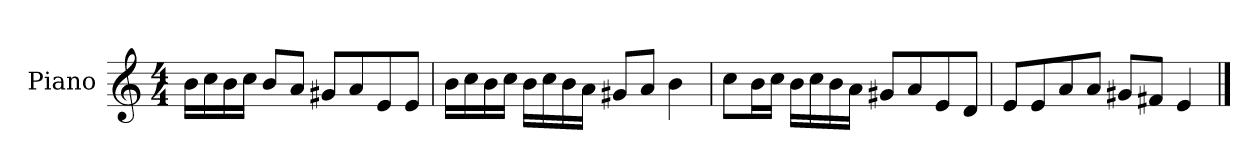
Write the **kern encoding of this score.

**kern
*part1
*staff1
*I"Piano
*I'P-no
*clefG2
*k[]
*M4/4
*MM90
=1
16b\LL
16cc\
16b\
16cc\JJ
8b/L
8a/J
8g#X/L
8a/
8e/
8e/J
=2
16b\LL
16cc\
16b\
16cc\JJ
16b\LL
16cc\
16b\
16a\JJ
8g#X/L
8a/J
4b\
=3
8cc\L
16b\L
16cc\JJ
16b\LL
16cc\
16b\
16a\JJ
8g#X/L
8a/
8e/
8d/J
!!LO:LB:g=z
=4
8e/L
8e/
8a/
8a/J
8g#X/L
8f#X/J
4e/
==
*-
